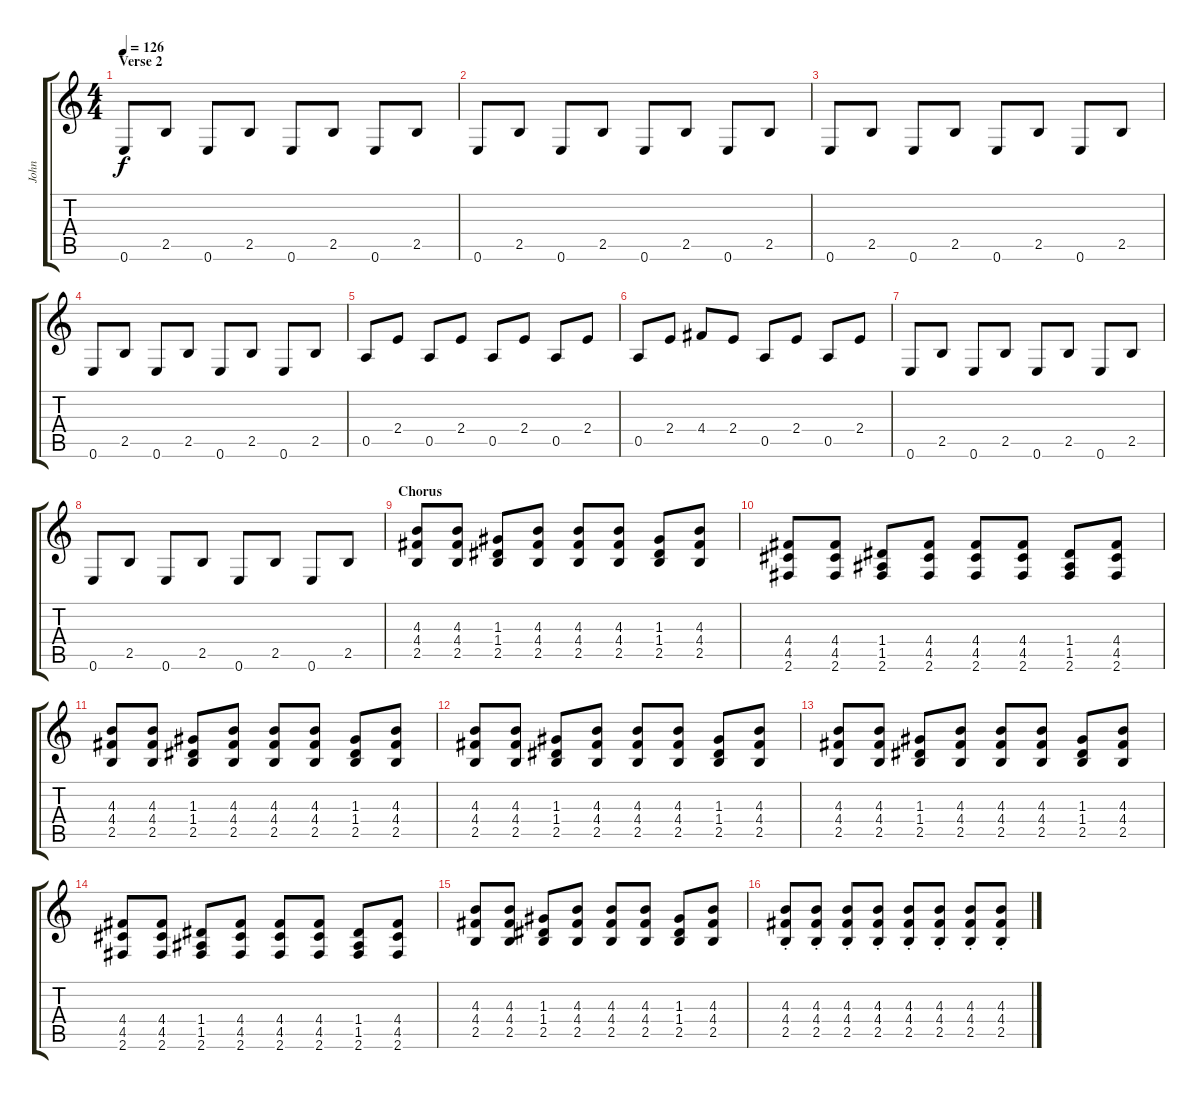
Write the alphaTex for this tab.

\track ("John" "John") {instrument electricguitarmuted}
\staff {score tabs}
\tuning (E4 B3 G3 D3 A2 E2) {hide}
\ts (4 4)
\section ("" "Verse 2")
\tempo 126
\clef g2
\ks c
0.6.8{dy f} 2.5.8 0.6.8 2.5.8 0.6.8 2.5.8 0.6.8 2.5.8 |
0.6.8 2.5.8 0.6.8 2.5.8 0.6.8 2.5.8 0.6.8 2.5.8 |
0.6.8 2.5.8 0.6.8 2.5.8 0.6.8 2.5.8 0.6.8 2.5.8 |
0.6.8 2.5.8 0.6.8 2.5.8 0.6.8 2.5.8 0.6.8 2.5.8 |
0.5.8 2.4.8 0.5.8 2.4.8 0.5.8 2.4.8 0.5.8 2.4.8 |
0.5.8 2.4.8 4.4.8 2.4.8 0.5.8 2.4.8 0.5.8 2.4.8 |
0.6.8 2.5.8 0.6.8 2.5.8 0.6.8 2.5.8 0.6.8 2.5.8 |
0.6.8 2.5.8 0.6.8 2.5.8 0.6.8 2.5.8 0.6.8 2.5.8 |
\section ("" "Chorus")
(4.3 4.4 2.5).8 (4.3 4.4 2.5).8 (1.3 1.4 2.5).8 (4.3 4.4 2.5).8 (4.3 4.4 2.5).8 (4.3 4.4 2.5).8 (1.3 1.4 2.5).8 (4.3 4.4 2.5).8 |
(4.4 4.5 2.6).8 (4.4 4.5 2.6).8 (1.4 1.5 2.6).8 (4.4 4.5 2.6).8 (4.4 4.5 2.6).8 (4.4 4.5 2.6).8 (1.4 1.5 2.6).8 (4.4 4.5 2.6).8 |
(4.3 4.4 2.5).8 (4.3 4.4 2.5).8 (1.3 1.4 2.5).8 (4.3 4.4 2.5).8 (4.3 4.4 2.5).8 (4.3 4.4 2.5).8 (1.3 1.4 2.5).8 (4.3 4.4 2.5).8 |
(4.3 4.4 2.5).8 (4.3 4.4 2.5).8 (1.3 1.4 2.5).8 (4.3 4.4 2.5).8 (4.3 4.4 2.5).8 (4.3 4.4 2.5).8 (1.3 1.4 2.5).8 (4.3 4.4 2.5).8 |
(4.3 4.4 2.5).8 (4.3 4.4 2.5).8 (1.3 1.4 2.5).8 (4.3 4.4 2.5).8 (4.3 4.4 2.5).8 (4.3 4.4 2.5).8 (1.3 1.4 2.5).8 (4.3 4.4 2.5).8 |
(4.4 4.5 2.6).8 (4.4 4.5 2.6).8 (1.4 1.5 2.6).8 (4.4 4.5 2.6).8 (4.4 4.5 2.6).8 (4.4 4.5 2.6).8 (1.4 1.5 2.6).8 (4.4 4.5 2.6).8 |
(4.3 4.4 2.5).8 (4.3 4.4 2.5).8 (1.3 1.4 2.5).8 (4.3 4.4 2.5).8 (4.3 4.4 2.5).8 (4.3 4.4 2.5).8 (1.3 1.4 2.5).8 (4.3 4.4 2.5).8 |
(4.3{st} 4.4{st} 2.5{st}).8 (4.3{st} 4.4{st} 2.5{st}).8 (4.3{st} 4.4{st} 2.5{st}).8 (4.3{st} 4.4 2.5{st}).8 (4.3{st} 4.4{st} 2.5{st}).8 (4.3{st} 4.4{st} 2.5{st}).8 (4.3{st} 4.4{st} 2.5{st}).8 (4.3{st} 4.4{st} 2.5{st}).8
